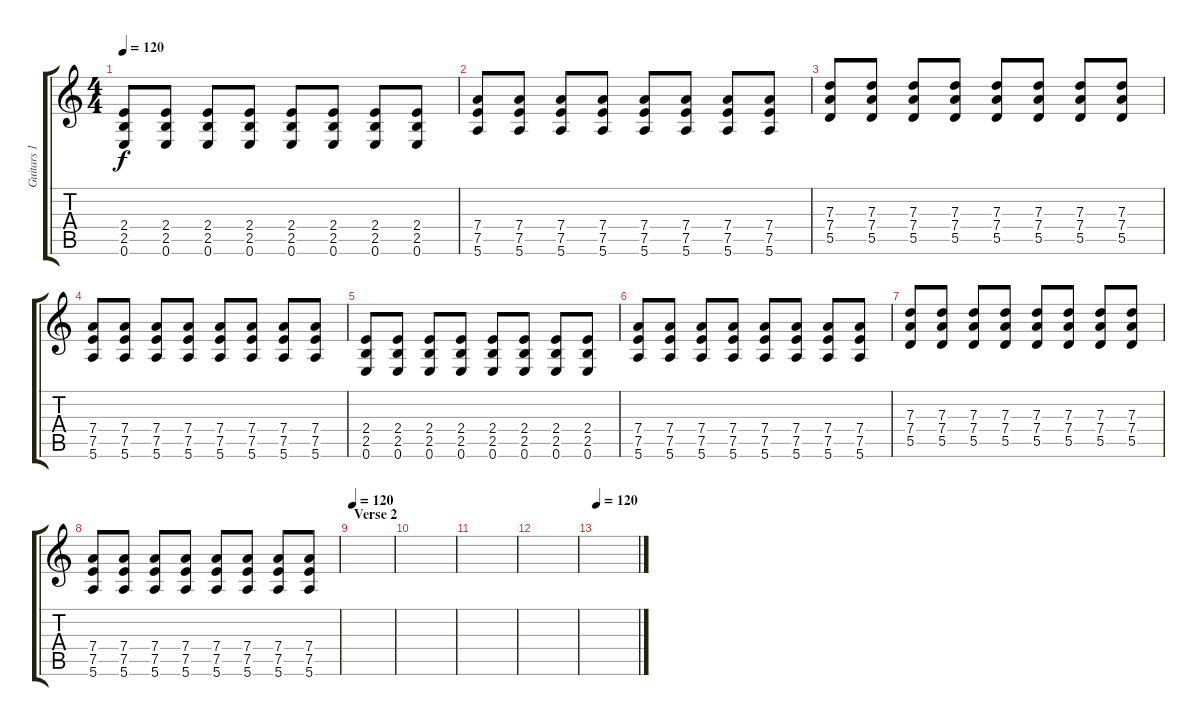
\track ("Guitars 1" "Guitars 1") {instrument electricguitarjazz}
\staff {score tabs}
\tuning (E4 B3 G3 D3 A2 E2) {hide}
\ts (4 4)
\tempo 120
\clef g2
\ks c
(2.4 2.5 0.6).8{dy f} (2.4 2.5 0.6).8 (2.4 2.5 0.6).8 (2.4 2.5 0.6).8 (2.4 2.5 0.6).8 (2.4 2.5 0.6).8 (2.4 2.5 0.6).8 (2.4 2.5 0.6).8 |
(7.4 7.5 5.6).8 (7.4 7.5 5.6).8 (7.4 7.5 5.6).8 (7.4 7.5 5.6).8 (7.4 7.5 5.6).8 (7.4 7.5 5.6).8 (7.4 7.5 5.6).8 (7.4 7.5 5.6).8 |
(7.3 7.4 5.5).8 (7.3 7.4 5.5).8 (7.3 7.4 5.5).8 (7.3 7.4 5.5).8 (7.3 7.4 5.5).8 (7.3 7.4 5.5).8 (7.3 7.4 5.5).8 (7.3 7.4 5.5).8 |
(7.4 7.5 5.6).8 (7.4 7.5 5.6).8 (7.4 7.5 5.6).8 (7.4 7.5 5.6).8 (7.4 7.5 5.6).8 (7.4 7.5 5.6).8 (7.4 7.5 5.6).8 (7.4 7.5 5.6).8 |
(2.4 2.5 0.6).8 (2.4 2.5 0.6).8 (2.4 2.5 0.6).8 (2.4 2.5 0.6).8 (2.4 2.5 0.6).8 (2.4 2.5 0.6).8 (2.4 2.5 0.6).8 (2.4 2.5 0.6).8 |
(7.4 7.5 5.6).8 (7.4 7.5 5.6).8 (7.4 7.5 5.6).8 (7.4 7.5 5.6).8 (7.4 7.5 5.6).8 (7.4 7.5 5.6).8 (7.4 7.5 5.6).8 (7.4 7.5 5.6).8 |
(7.3 7.4 5.5).8 (7.3 7.4 5.5).8 (7.3 7.4 5.5).8 (7.3 7.4 5.5).8 (7.3 7.4 5.5).8 (7.3 7.4 5.5).8 (7.3 7.4 5.5).8 (7.3 7.4 5.5).8 |
(7.4 7.5 5.6).8 (7.4 7.5 5.6).8 (7.4 7.5 5.6).8 (7.4 7.5 5.6).8 (7.4 7.5 5.6).8 (7.4 7.5 5.6).8 (7.4 7.5 5.6).8 (7.4 7.5 5.6).8 |
\section ("" "Verse 2")
\tempo 120
|
|
|
|
\tempo 120
